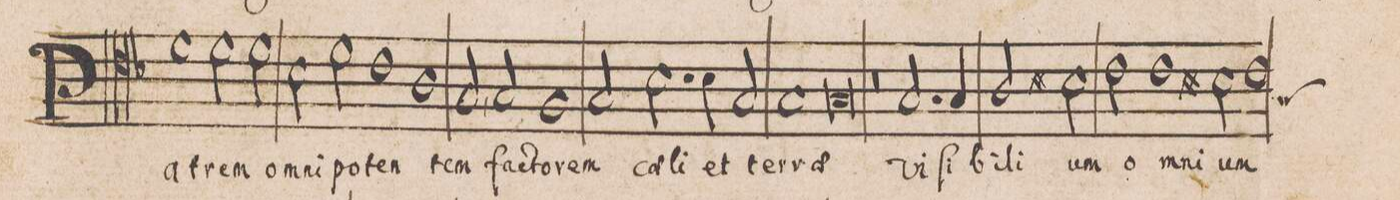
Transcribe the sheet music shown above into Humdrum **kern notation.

**kern	**text
*I"TENOR	*
*clefC4	*
*k[b-]	*
*met(C|)	*
*M2/1	*
1d	Pa-
2d\	-trem
2d\	o-
=2	=2
2B-\	-mni-
2d\	-po-
1c	-ten-
=3	=3
1A	.
2G,/	-tem
2G/	fa-
=4	=4
1F	-cto-
2G/	-rem
2.B-\	coe-
=5	=5
4B-\	-li
2G/	et
1G	ter-
=6	=6
0G	-rae
=7	=7
0r	.
=8	=8
2.G/	vi-
4G/	-ſi-
2A/	-bi-
2Bn\	-li-
=9	=9
2c\	-um
1c	o-
2Bn\	-mni-
=10	=10
*custos:G	*
1c	-um
*-	*-
